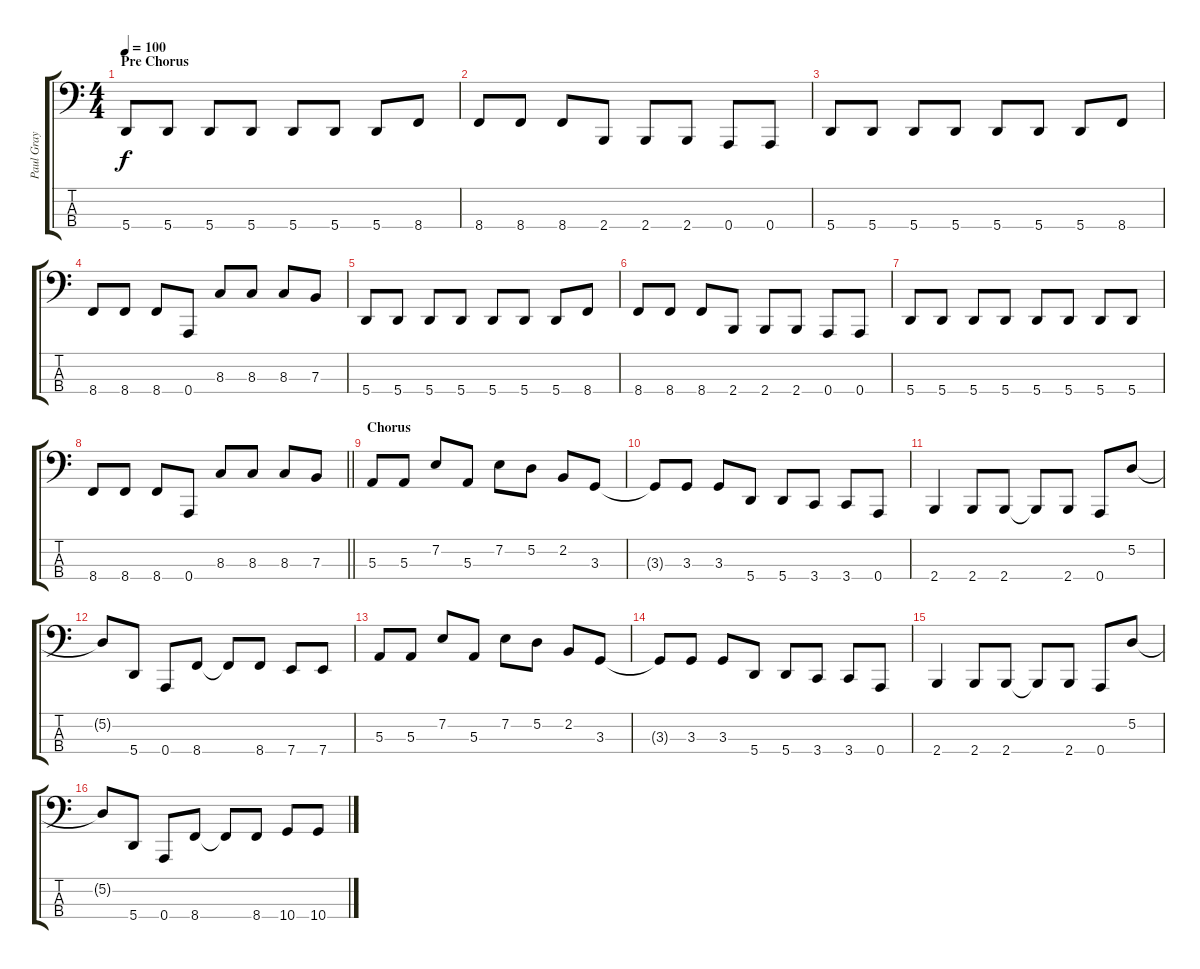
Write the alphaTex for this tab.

\track ("Paul Gray" "Paul Gray") {instrument electricbasspick}
\staff {score tabs}
\tuning (D2 A1 E1 A0) {hide}
\ts (4 4)
\section ("" "Pre Chorus")
\tempo 100
\clef f4
\ks c
5.4.8{dy f} 5.4.8 5.4.8 5.4.8 5.4.8 5.4.8 5.4.8 8.4.8 |
8.4.8 8.4.8 8.4.8 2.4.8 2.4.8 2.4.8 0.4.8 0.4.8 |
5.4.8 5.4.8 5.4.8 5.4.8 5.4.8 5.4.8 5.4.8 8.4.8 |
8.4.8 8.4.8 8.4.8 0.4.8 8.3.8 8.3.8 8.3.8 7.3.8 |
5.4.8 5.4.8 5.4.8 5.4.8 5.4.8 5.4.8 5.4.8 8.4.8 |
8.4.8 8.4.8 8.4.8 2.4.8 2.4.8 2.4.8 0.4.8 0.4.8 |
5.4.8 5.4.8 5.4.8 5.4.8 5.4.8 5.4.8 5.4.8 5.4.8 |
\barLineRight lightlight
8.4.8 8.4.8 8.4.8 0.4.8 8.3.8 8.3.8 8.3.8 7.3.8 |
\section ("" "Chorus")
5.3.8 5.3.8 7.2.8 5.3.8 7.2.8 5.2.8 2.2.8 3.3.8 |
3.3{t}.8 3.3.8 3.3.8 5.4.8 5.4.8 3.4.8 3.4.8 0.4.8 |
2.4.4 2.4.8 2.4.8 2.4{t}.8 2.4.8 0.4.8 5.2.8 |
5.2{t}.8 5.4.8 0.4.8 8.4.8 8.4{t}.8 8.4.8 7.4.8 7.4.8 |
5.3.8 5.3.8 7.2.8 5.3.8 7.2.8 5.2.8 2.2.8 3.3.8 |
3.3{t}.8 3.3.8 3.3.8 5.4.8 5.4.8 3.4.8 3.4.8 0.4.8 |
2.4.4 2.4.8 2.4.8 2.4{t}.8 2.4.8 0.4.8 5.2.8 |
5.2{t}.8 5.4.8 0.4.8 8.4.8 8.4{t}.8 8.4.8 10.4.8 10.4.8
